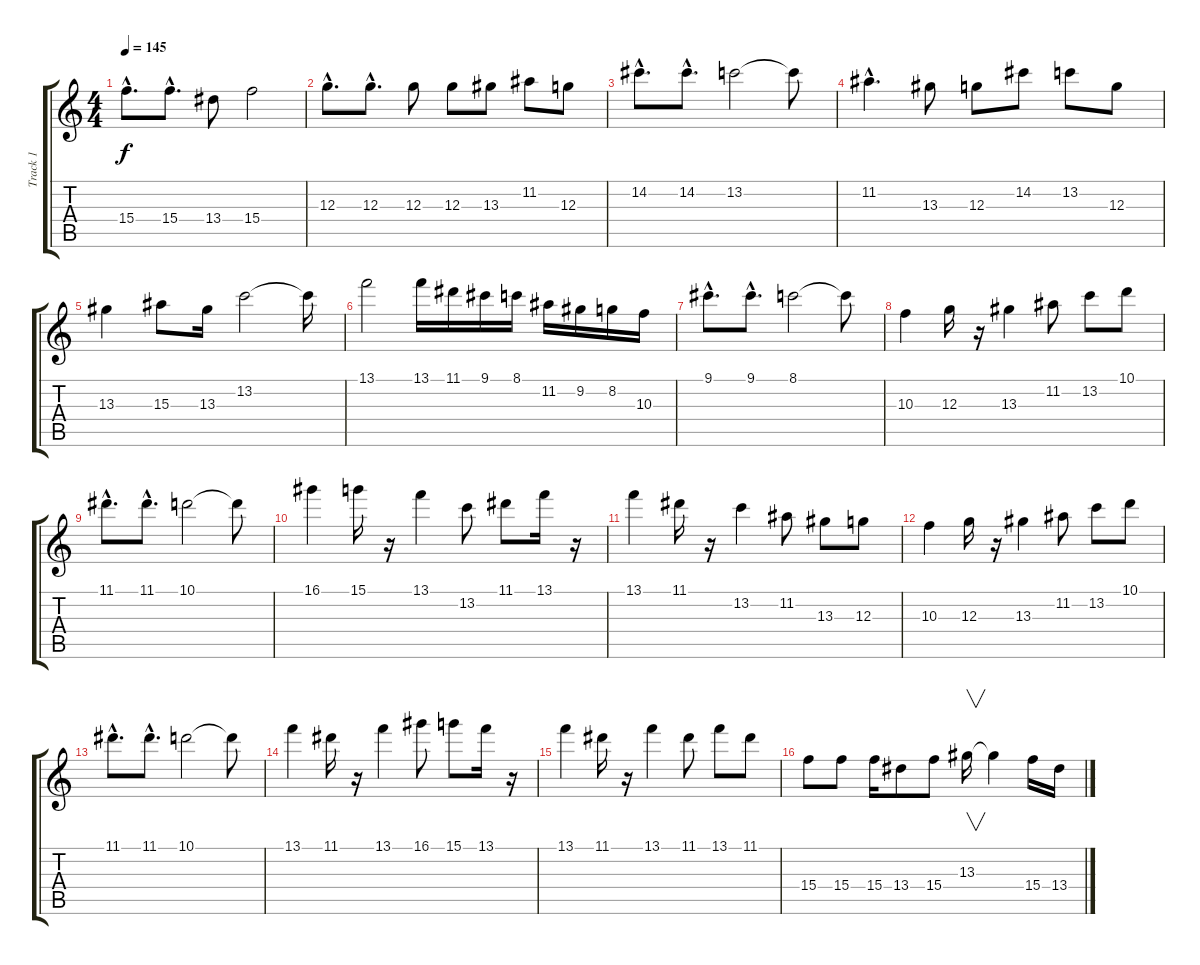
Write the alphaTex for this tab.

\track ("Track 1" "Track 1") {instrument distortionguitar}
\staff {score tabs}
\tuning (E4 B3 G3 D3 A2 E2) {hide}
\ts (4 4)
\tempo 145
\clef g2
\ks c
15.4{hac}.8{d dy f} 15.4{hac}.8{d} 13.4.8 15.4.2 |
12.3{hac}.8{d} 12.3{hac}.8{d} 12.3.8 12.3.8 13.3.8 11.2.8 12.3.8 |
14.2{hac}.8{d} 14.2{hac}.8{d} 13.2.2 13.2{t}.8 |
11.2{hac}.4{d} 13.3.8 12.3.8 14.2.8 13.2.8 12.3.8 |
13.3.4 15.3.8 13.3.16 13.2.2 13.2{t}.16 |
13.1.2 13.1.16 11.1.16 9.1.16 8.1.16 11.2.16 9.2.16 8.2.16 10.3.16 |
9.1{hac}.8{d} 9.1{hac}.8{d} 8.1.2 8.1{t}.8 |
10.3.4 12.3.16 r.16 13.3.4 11.2.8 13.2.8 10.1.8 |
11.1{hac}.8{d} 11.1{hac}.8{d} 10.1.2 10.1{t}.8 |
16.1.4 15.1.16 r.16 13.1.4 13.2.8 11.1.8 13.1.16 r.16 |
13.1.4 11.1.16 r.16 13.2.4 11.2.8 13.3.8 12.3.8 |
10.3.4 12.3.16 r.16 13.3.4 11.2.8 13.2.8 10.1.8 |
11.1{hac}.8{d} 11.1{hac}.8{d} 10.1.2 10.1{t}.8 |
13.1.4 11.1.16 r.16 13.1.4 16.1.8 15.1.8 13.1.16 r.16 |
13.1.4 11.1.16 r.16 13.1.4 11.1.8 13.1.8 11.1.8 |
15.4.8 15.4.8 15.4.16 13.4.8 15.4.8 13.3.16{v} 13.3{t}.4 15.4.16 13.4.16
